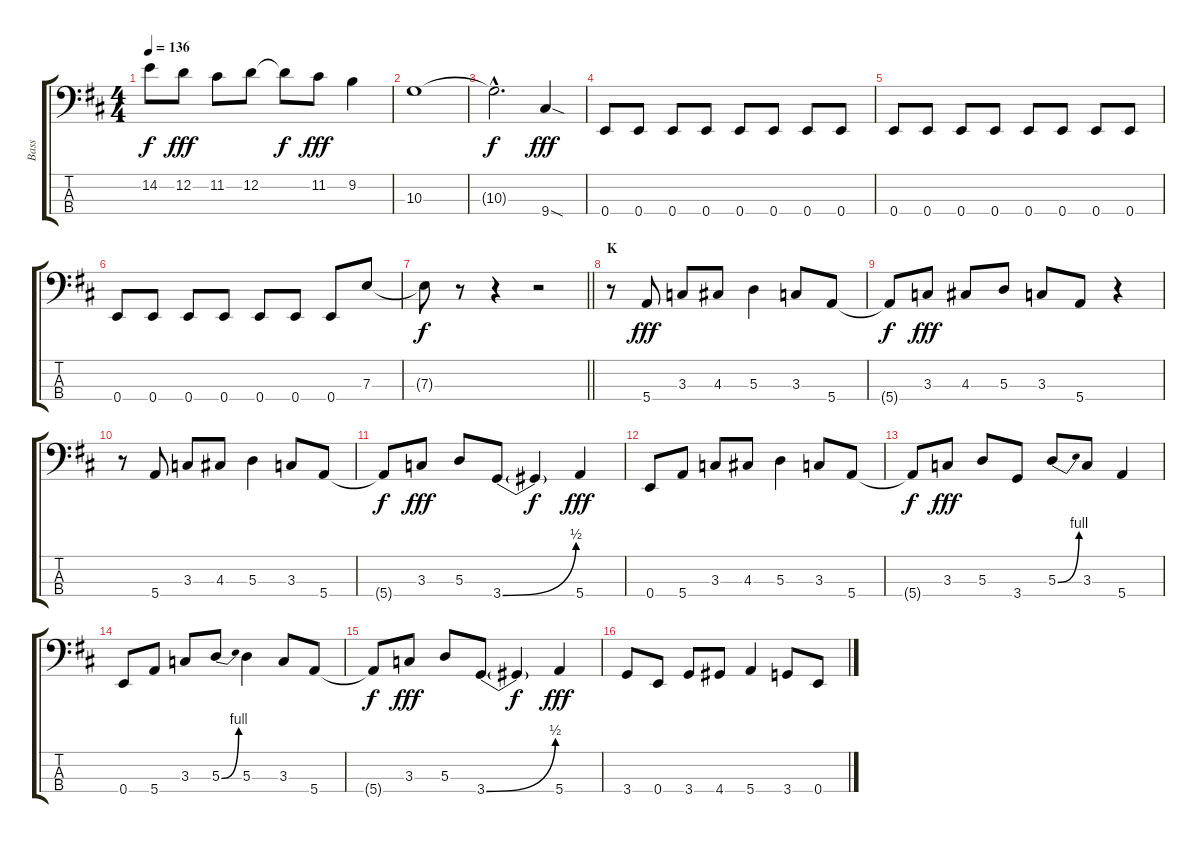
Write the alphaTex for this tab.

\track ("Bass" "Bass") {instrument electricbassfinger}
\staff {score tabs}
\tuning (G2 D2 A1 E1) {hide}
\ts (4 4)
\tempo 136
\clef f4
\ks d
14.2{t}.8{dy f} 12.2.8{dy fff} 11.2.8 12.2.8 12.2{t}.8{dy f} 11.2.8{dy fff} 9.2.4 |
10.3.1 |
10.3{hac t}.2{d dy f} 9.4{sod}.4{dy fff} |
0.4.8 0.4.8 0.4.8 0.4.8 0.4.8 0.4.8 0.4.8 0.4.8 |
0.4.8 0.4.8 0.4.8 0.4.8 0.4.8 0.4.8 0.4.8 0.4.8 |
0.4.8 0.4.8 0.4.8 0.4.8 0.4.8 0.4.8 0.4.8 7.3.8 |
\barLineRight lightlight
7.3{t}.8{dy f} r.8 r.4 r.2 |
\section ("" "K")
r.8 5.4.8{dy fff} 3.3.8 4.3.8 5.3.4 3.3.8 5.4.8 |
5.4{t}.8{dy f} 3.3.8{dy fff} 4.3.8 5.3.8 3.3.8 5.4.8 r.4 |
r.8 5.4.8 3.3.8 4.3.8 5.3.4 3.3.8 5.4.8 |
5.4{t}.8{dy f} 3.3.8{dy fff} 5.3.8 3.4{be (bend 0 0 60 2)}.8 3.4{t}.4{dy f} 5.4.4{dy fff} |
0.4.8 5.4.8 3.3.8 4.3.8 5.3.4 3.3.8 5.4.8 |
5.4{t}.8{dy f} 3.3.8{dy fff} 5.3.8 3.4.8 5.3{be (bend 0 0 60 4)}.8 3.3.8 5.4.4 |
0.4.8 5.4.8 3.3.8 5.3{be (bend 0 0 60 4)}.8 5.3.4 3.3.8 5.4.8 |
5.4{t}.8{dy f} 3.3.8{dy fff} 5.3.8 3.4{be (bend 0 0 60 2)}.8 3.4{t}.4{dy f} 5.4.4{dy fff} |
3.4.8 0.4.8 3.4.8 4.4.8 5.4.4 3.4.8 0.4.8
